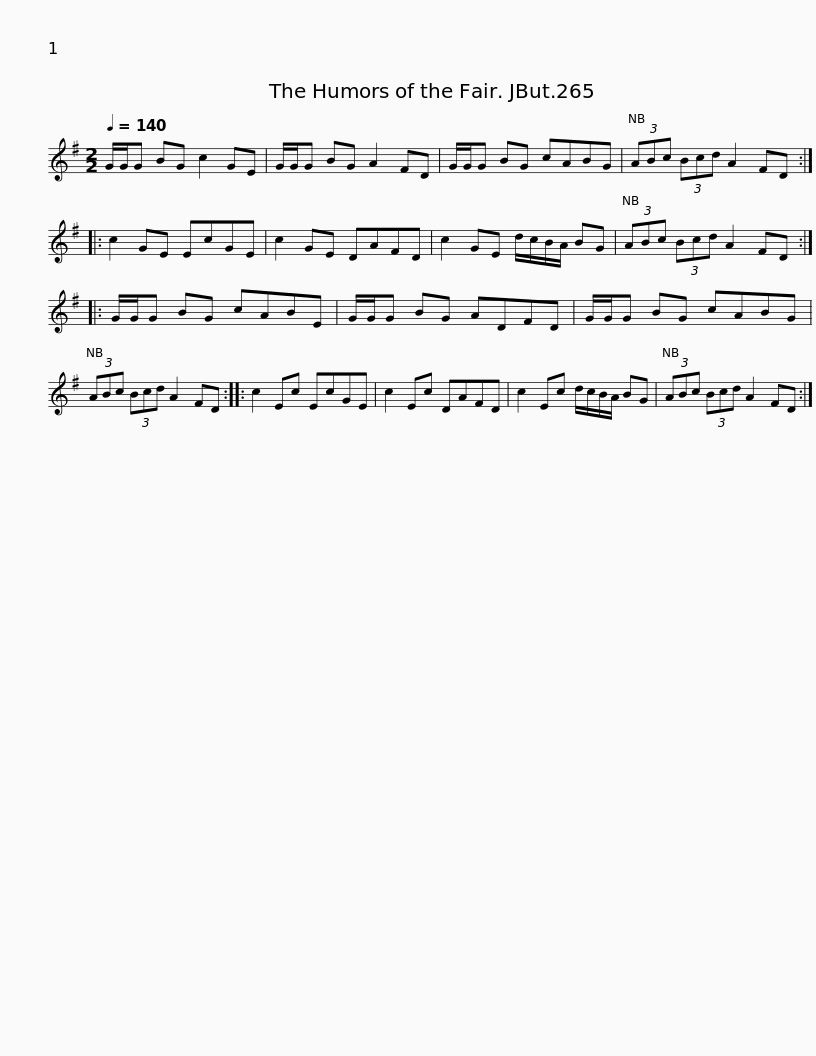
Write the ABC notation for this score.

X:1
L:1/8
Q:1/4=140
M:2/2
I:linebreak $
K:G
V:1 treble
V:1
 G/G/G BG c2 GE | G/G/G BG A2 FD | G/G/G BG cABG | (3ABc (3Bcd A2 FD :: c2 GE EcGE |$ %5
 c2 GE DAFD | c2 GE d/c/B/A/ BG | (3ABc (3Bcd A2 FD :: G/G/G BG cABE | G/G/G BG ADFD |$ %10
 G/G/G BG cABG | (3ABc (3Bcd A2 FD :: c2 Ec EcGE | c2 Ec DAFD | c2 Ec d/c/B/A/ BG |$ %15
 (3ABc (3Bcd A2 FD :| %16
